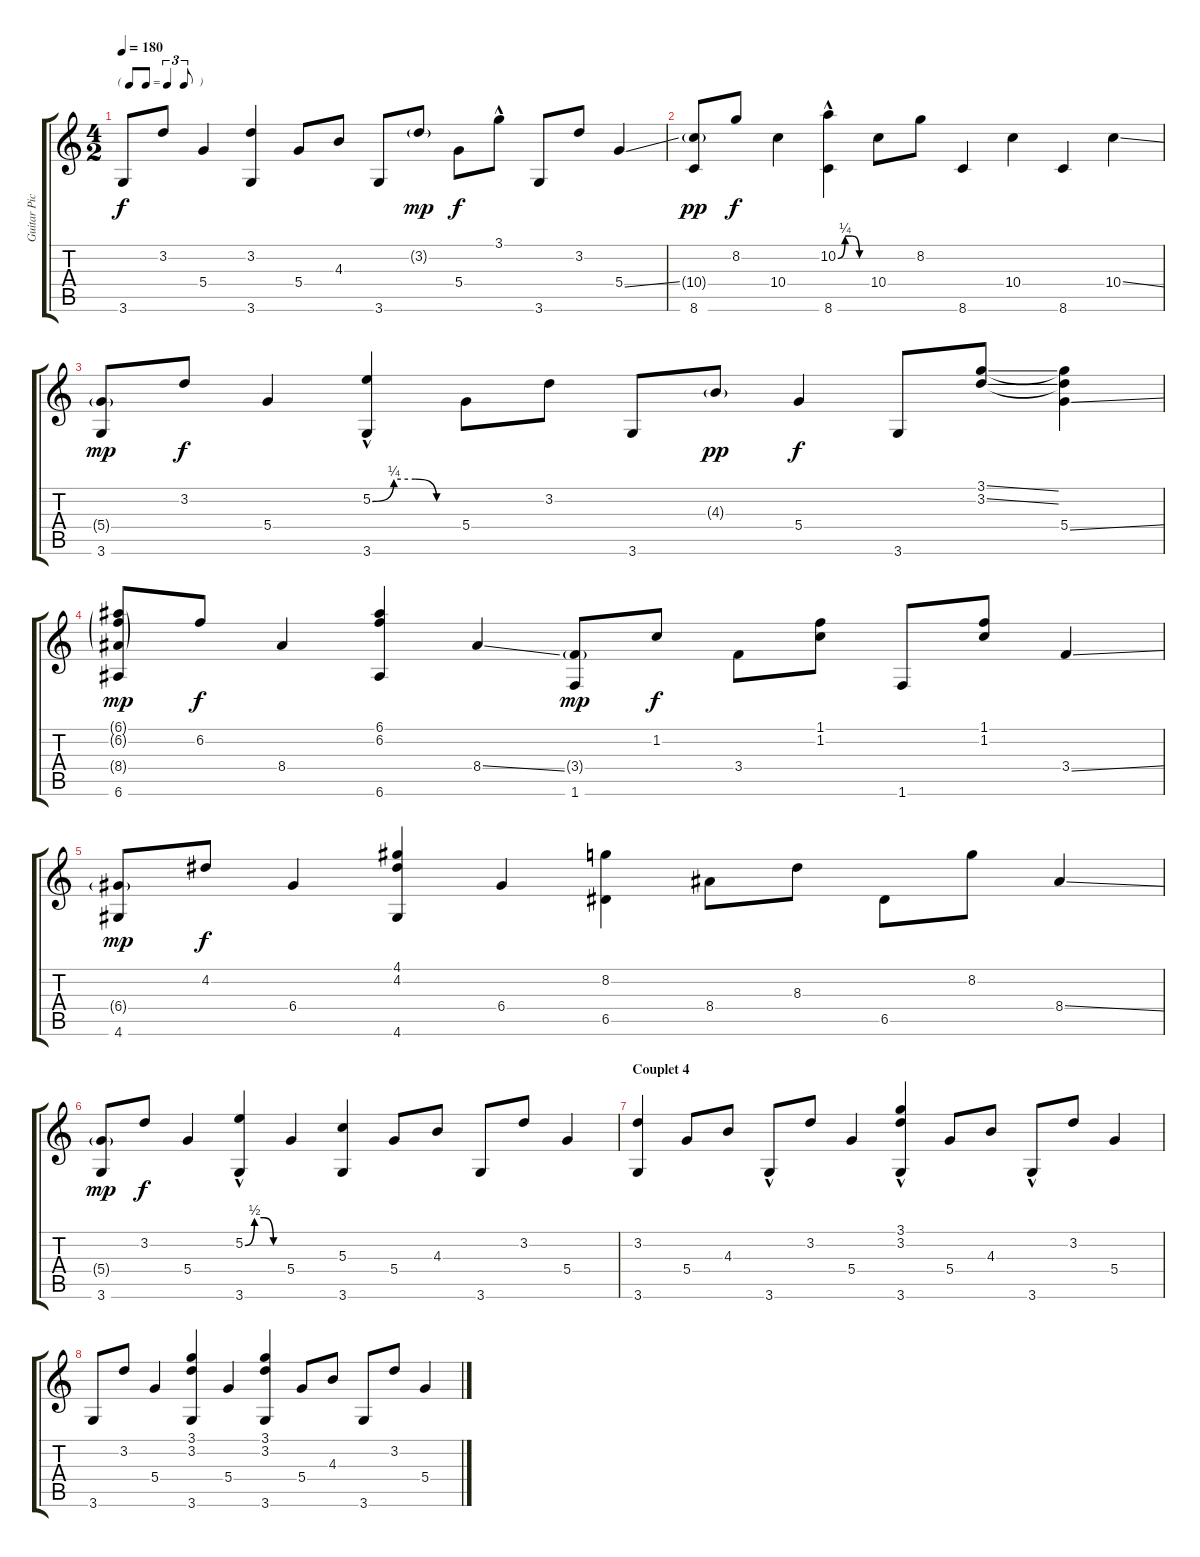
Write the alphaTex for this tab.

\track ("Guitar Picking" "Guitar Pic") {instrument acousticguitarsteel}
\staff {score tabs}
\tuning (E4 B3 G3 D3 A2 E2) {hide}
\ts (4 2)
\tf triplet8th
\tempo 180
\clef g2
\ks c
3.6.8{dy f} 3.2.8 5.4.4 (3.2 3.6).4 5.4.8 4.3.8 3.6.8 3.2{g}.8{dy mp} 5.4.8{dy f} 3.1{hac}.8 3.6.8 3.2.8 5.4{ss}.4 |
(10.4{g} 8.6).8{dy pp} 8.2.8{dy f} 10.4.4 (10.2{be (custom 0 0 15 1 30 1 45 0 60 0) hac} 8.6).4 10.4.8 8.2.8 8.6.4 10.4.4 8.6.4 10.4{ss}.4 |
(5.4{g} 3.6).8{dy mp} 3.2.8{dy f} 5.4.4 (5.2{be (custom 0 0 15 1 30 1 45 0 60 0) hac} 3.6).4 5.4.8 3.2.8 3.6.8 4.3{g}.8{dy pp} 5.4.4{dy f} 3.6.8 (3.1{ss} 3.2{ss}).8 (3.1{t} 3.2{t} 5.4{ss}).4 |
(6.1{g} 6.2{g} 8.4{g} 6.6).8{dy mp} 6.2.8{dy f} 8.4.4 (6.1 6.2 6.6).4 8.4{ss}.4 (3.4{g} 1.6).8{dy mp} 1.2.8{dy f} 3.4.8 (1.1 1.2).8 1.6.8 (1.1 1.2).8 3.4{ss}.4 |
(6.4{g} 4.6).8{dy mp} 4.2.8{dy f} 6.4.4 (4.1 4.2 4.6).4 6.4.4 (8.2 6.5).4 8.4.8 8.3.8 6.5.8 8.2.8 8.4{ss}.4 |
(5.4{g} 3.6).8{dy mp} 3.2.8{dy f} 5.4.4 (5.2{be (custom 0 0 15 2 30 2 45 0 60 0) hac} 3.6).4 5.4.4 (5.3 3.6).4 5.4.8 4.3.8 3.6.8 3.2.8 5.4.4 |
\section ("" "Couplet 4")
(3.2 3.6).4 5.4.8 4.3.8 3.6{hac}.8 3.2.8 5.4.4 (3.1{hac} 3.2{hac} 3.6).4 5.4.8 4.3.8 3.6{hac}.8 3.2.8 5.4.4 |
3.6.8 3.2.8 5.4.4 (3.1 3.2 3.6).4 5.4.4 (3.1 3.2 3.6).4 5.4.8 4.3.8 3.6.8 3.2.8 5.4{ss}.4
